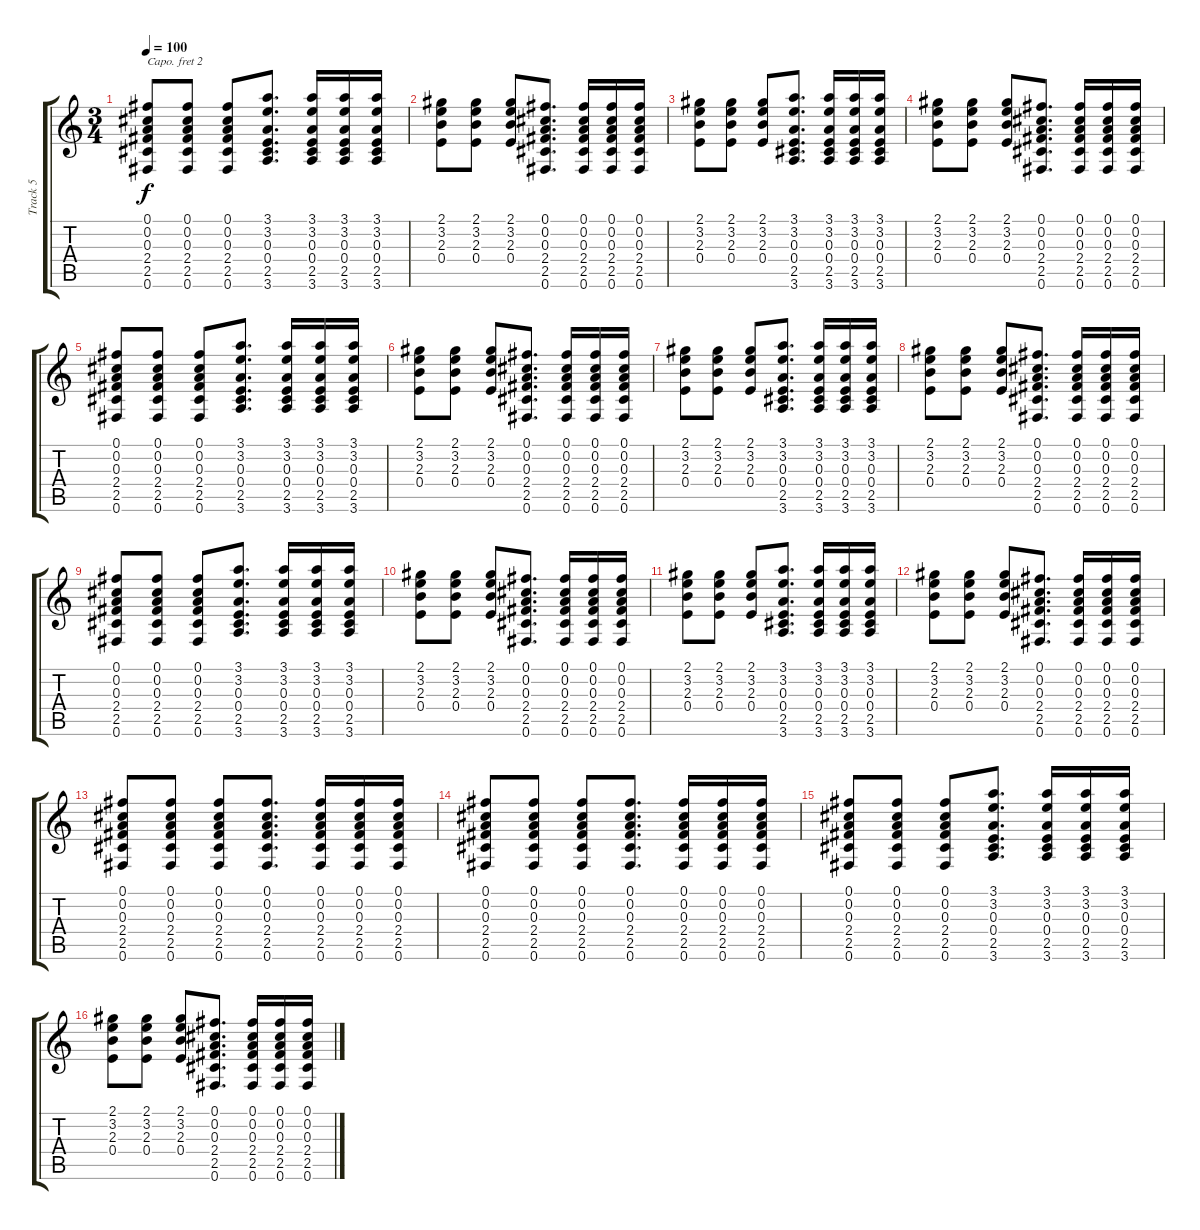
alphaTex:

\track ("Track 5" "Track 5") {instrument acousticguitarsteel}
\staff {score tabs}
\capo 2
\tuning (E4 B3 G3 D3 A2 E2) {hide}
\ts (3 4)
\tempo 100
\clef g2
\ks c
(0.1 0.2 0.3 2.4 2.5 0.6).8{dy f} (0.1 0.2 0.3 2.4 2.5 0.6).8 (0.1 0.2 0.3 2.4 2.5 0.6).8 (3.1 3.2 0.3 0.4 2.5 3.6).8{d} (3.1 3.2 0.3 0.4 2.5 3.6).16 (3.1 3.2 0.3 0.4 2.5 3.6).16 (3.1 3.2 0.3 0.4 2.5 3.6).16 |
(2.1 3.2 2.3 0.4).8 (2.1 3.2 2.3 0.4).8 (2.1 3.2 2.3 0.4).8 (0.1 0.2 0.3 2.4 2.5 0.6).8{d} (0.1 0.2 0.3 2.4 2.5 0.6).16 (0.1 0.2 0.3 2.4 2.5 0.6).16 (0.1 0.2 0.3 2.4 2.5 0.6).16 |
(2.1 3.2 2.3 0.4).8 (2.1 3.2 2.3 0.4).8 (2.1 3.2 2.3 0.4).8 (3.1 3.2 0.3 0.4 2.5 3.6).8{d} (3.1 3.2 0.3 0.4 2.5 3.6).16 (3.1 3.2 0.3 0.4 2.5 3.6).16 (3.1 3.2 0.3 0.4 2.5 3.6).16 |
(2.1 3.2 2.3 0.4).8 (2.1 3.2 2.3 0.4).8 (2.1 3.2 2.3 0.4).8 (0.1 0.2 0.3 2.4 2.5 0.6).8{d} (0.1 0.2 0.3 2.4 2.5 0.6).16 (0.1 0.2 0.3 2.4 2.5 0.6).16 (0.1 0.2 0.3 2.4 2.5 0.6).16 |
(0.1 0.2 0.3 2.4 2.5 0.6).8 (0.1 0.2 0.3 2.4 2.5 0.6).8 (0.1 0.2 0.3 2.4 2.5 0.6).8 (3.1 3.2 0.3 0.4 2.5 3.6).8{d} (3.1 3.2 0.3 0.4 2.5 3.6).16 (3.1 3.2 0.3 0.4 2.5 3.6).16 (3.1 3.2 0.3 0.4 2.5 3.6).16 |
(2.1 3.2 2.3 0.4).8 (2.1 3.2 2.3 0.4).8 (2.1 3.2 2.3 0.4).8 (0.1 0.2 0.3 2.4 2.5 0.6).8{d} (0.1 0.2 0.3 2.4 2.5 0.6).16 (0.1 0.2 0.3 2.4 2.5 0.6).16 (0.1 0.2 0.3 2.4 2.5 0.6).16 |
(2.1 3.2 2.3 0.4).8 (2.1 3.2 2.3 0.4).8 (2.1 3.2 2.3 0.4).8 (3.1 3.2 0.3 0.4 2.5 3.6).8{d} (3.1 3.2 0.3 0.4 2.5 3.6).16 (3.1 3.2 0.3 0.4 2.5 3.6).16 (3.1 3.2 0.3 0.4 2.5 3.6).16 |
(2.1 3.2 2.3 0.4).8 (2.1 3.2 2.3 0.4).8 (2.1 3.2 2.3 0.4).8 (0.1 0.2 0.3 2.4 2.5 0.6).8{d} (0.1 0.2 0.3 2.4 2.5 0.6).16 (0.1 0.2 0.3 2.4 2.5 0.6).16 (0.1 0.2 0.3 2.4 2.5 0.6).16 |
(0.1 0.2 0.3 2.4 2.5 0.6).8 (0.1 0.2 0.3 2.4 2.5 0.6).8 (0.1 0.2 0.3 2.4 2.5 0.6).8 (3.1 3.2 0.3 0.4 2.5 3.6).8{d} (3.1 3.2 0.3 0.4 2.5 3.6).16 (3.1 3.2 0.3 0.4 2.5 3.6).16 (3.1 3.2 0.3 0.4 2.5 3.6).16 |
(2.1 3.2 2.3 0.4).8 (2.1 3.2 2.3 0.4).8 (2.1 3.2 2.3 0.4).8 (0.1 0.2 0.3 2.4 2.5 0.6).8{d} (0.1 0.2 0.3 2.4 2.5 0.6).16 (0.1 0.2 0.3 2.4 2.5 0.6).16 (0.1 0.2 0.3 2.4 2.5 0.6).16 |
(2.1 3.2 2.3 0.4).8 (2.1 3.2 2.3 0.4).8 (2.1 3.2 2.3 0.4).8 (3.1 3.2 0.3 0.4 2.5 3.6).8{d} (3.1 3.2 0.3 0.4 2.5 3.6).16 (3.1 3.2 0.3 0.4 2.5 3.6).16 (3.1 3.2 0.3 0.4 2.5 3.6).16 |
(2.1 3.2 2.3 0.4).8 (2.1 3.2 2.3 0.4).8 (2.1 3.2 2.3 0.4).8 (0.1 0.2 0.3 2.4 2.5 0.6).8{d} (0.1 0.2 0.3 2.4 2.5 0.6).16 (0.1 0.2 0.3 2.4 2.5 0.6).16 (0.1 0.2 0.3 2.4 2.5 0.6).16 |
(0.1 0.2 0.3 2.4 2.5 0.6).8 (0.1 0.2 0.3 2.4 2.5 0.6).8 (0.1 0.2 0.3 2.4 2.5 0.6).8 (0.1 0.2 0.3 2.4 2.5 0.6).8{d} (0.1 0.2 0.3 2.4 2.5 0.6).16 (0.1 0.2 0.3 2.4 2.5 0.6).16 (0.1 0.2 0.3 2.4 2.5 0.6).16 |
(0.1 0.2 0.3 2.4 2.5 0.6).8 (0.1 0.2 0.3 2.4 2.5 0.6).8 (0.1 0.2 0.3 2.4 2.5 0.6).8 (0.1 0.2 0.3 2.4 2.5 0.6).8{d} (0.1 0.2 0.3 2.4 2.5 0.6).16 (0.1 0.2 0.3 2.4 2.5 0.6).16 (0.1 0.2 0.3 2.4 2.5 0.6).16 |
(0.1 0.2 0.3 2.4 2.5 0.6).8 (0.1 0.2 0.3 2.4 2.5 0.6).8 (0.1 0.2 0.3 2.4 2.5 0.6).8 (3.1 3.2 0.3 0.4 2.5 3.6).8{d} (3.1 3.2 0.3 0.4 2.5 3.6).16 (3.1 3.2 0.3 0.4 2.5 3.6).16 (3.1 3.2 0.3 0.4 2.5 3.6).16 |
(2.1 3.2 2.3 0.4).8 (2.1 3.2 2.3 0.4).8 (2.1 3.2 2.3 0.4).8 (0.1 0.2 0.3 2.4 2.5 0.6).8{d} (0.1 0.2 0.3 2.4 2.5 0.6).16 (0.1 0.2 0.3 2.4 2.5 0.6).16 (0.1 0.2 0.3 2.4 2.5 0.6).16
